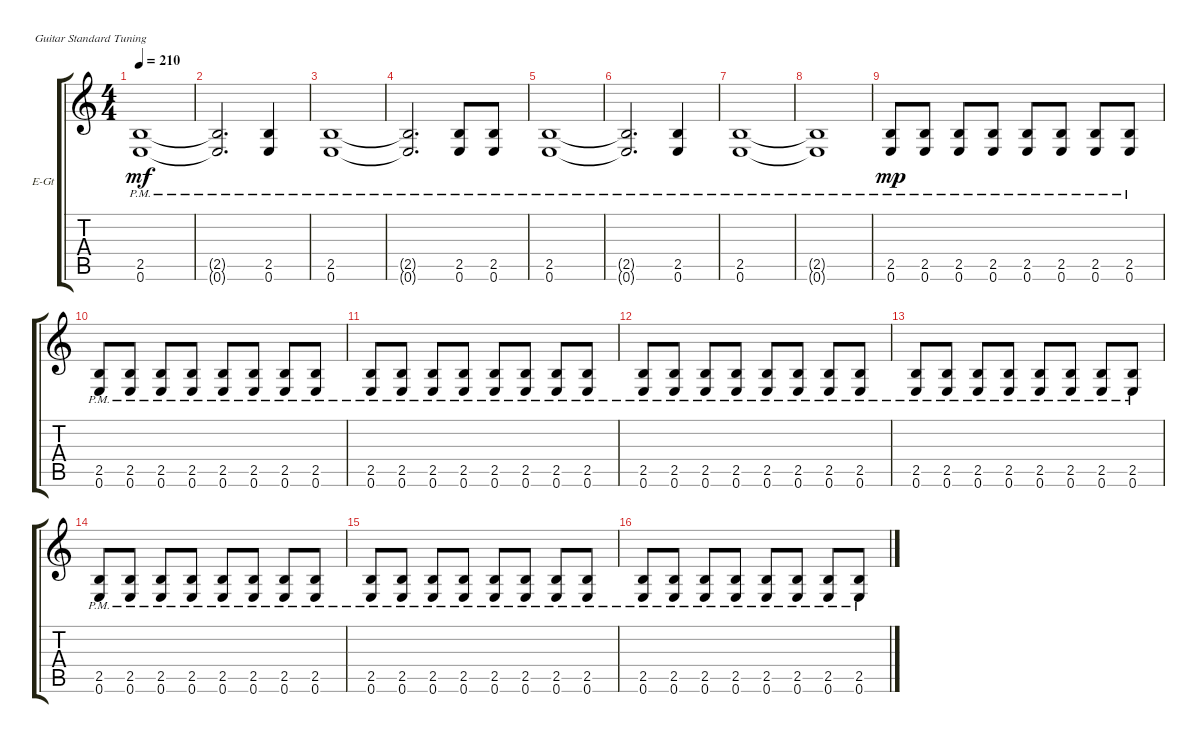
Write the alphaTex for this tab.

\bracketExtendMode groupsimilarinstruments
\firstSystemTrackNameOrientation horizontal
\otherSystemsTrackNameOrientation horizontal
\track ("right" "E-Gt") {instrument distortionguitar}
\staff {score tabs}
\tuning (E4 B3 G3 D3 A2 E2)
\ts (4 4)
\tempo 210
\clef g2
\ks c
(0.6{pm} 2.5{pm}).1{dy mf} |
(0.6{pm t} 2.5{pm t}).2{d} (2.5{pm} 0.6{pm}).4 |
(0.6{pm} 2.5{pm}).1 |
(2.5{pm t} 0.6{pm t}).2{d} (0.6{pm} 2.5{pm}).8 (0.6{pm} 2.5{pm}).8 |
(0.6{pm} 2.5{pm}).1 |
(0.6{pm t} 2.5{pm t}).2{d} (2.5{pm} 0.6{pm}).4 |
(0.6{pm} 2.5{pm}).1 |
(2.5{pm t} 0.6{pm t}).1 |
(0.6{pm} 2.5{pm}).8{dy mp} (0.6{pm} 2.5{pm}).8 (0.6{pm} 2.5{pm}).8 (0.6{pm} 2.5{pm}).8 (0.6{pm} 2.5{pm}).8 (0.6{pm} 2.5{pm}).8 (0.6{pm} 2.5{pm}).8 (0.6{pm} 2.5{pm}).8 |
(0.6{pm} 2.5{pm}).8 (0.6{pm} 2.5{pm}).8 (0.6{pm} 2.5{pm}).8 (0.6{pm} 2.5{pm}).8 (0.6{pm} 2.5{pm}).8 (0.6{pm} 2.5{pm}).8 (0.6{pm} 2.5{pm}).8 (0.6{pm} 2.5{pm}).8 |
(0.6{pm} 2.5{pm}).8 (0.6{pm} 2.5{pm}).8 (0.6{pm} 2.5{pm}).8 (0.6{pm} 2.5{pm}).8 (0.6{pm} 2.5{pm}).8 (0.6{pm} 2.5{pm}).8 (0.6{pm} 2.5{pm}).8 (0.6{pm} 2.5{pm}).8 |
(0.6{pm} 2.5{pm}).8 (0.6{pm} 2.5{pm}).8 (0.6{pm} 2.5{pm}).8 (0.6{pm} 2.5{pm}).8 (0.6{pm} 2.5{pm}).8 (0.6{pm} 2.5{pm}).8 (0.6{pm} 2.5{pm}).8 (0.6{pm} 2.5{pm}).8 |
(0.6{pm} 2.5{pm}).8 (0.6{pm} 2.5{pm}).8 (0.6{pm} 2.5{pm}).8 (0.6{pm} 2.5{pm}).8 (0.6{pm} 2.5{pm}).8 (0.6{pm} 2.5{pm}).8 (0.6{pm} 2.5{pm}).8 (0.6{pm} 2.5{pm}).8 |
(0.6{pm} 2.5{pm}).8 (0.6{pm} 2.5{pm}).8 (0.6{pm} 2.5{pm}).8 (0.6{pm} 2.5{pm}).8 (0.6{pm} 2.5{pm}).8 (0.6{pm} 2.5{pm}).8 (0.6{pm} 2.5{pm}).8 (0.6{pm} 2.5{pm}).8 |
(0.6{pm} 2.5{pm}).8 (0.6{pm} 2.5{pm}).8 (0.6{pm} 2.5{pm}).8 (0.6{pm} 2.5{pm}).8 (0.6{pm} 2.5{pm}).8 (0.6{pm} 2.5{pm}).8 (0.6{pm} 2.5{pm}).8 (0.6{pm} 2.5{pm}).8 |
(0.6{pm} 2.5{pm}).8 (0.6{pm} 2.5{pm}).8 (0.6{pm} 2.5{pm}).8 (0.6{pm} 2.5{pm}).8 (0.6{pm} 2.5{pm}).8 (0.6{pm} 2.5{pm}).8 (0.6{pm} 2.5{pm}).8 (0.6{pm} 2.5{pm}).8
